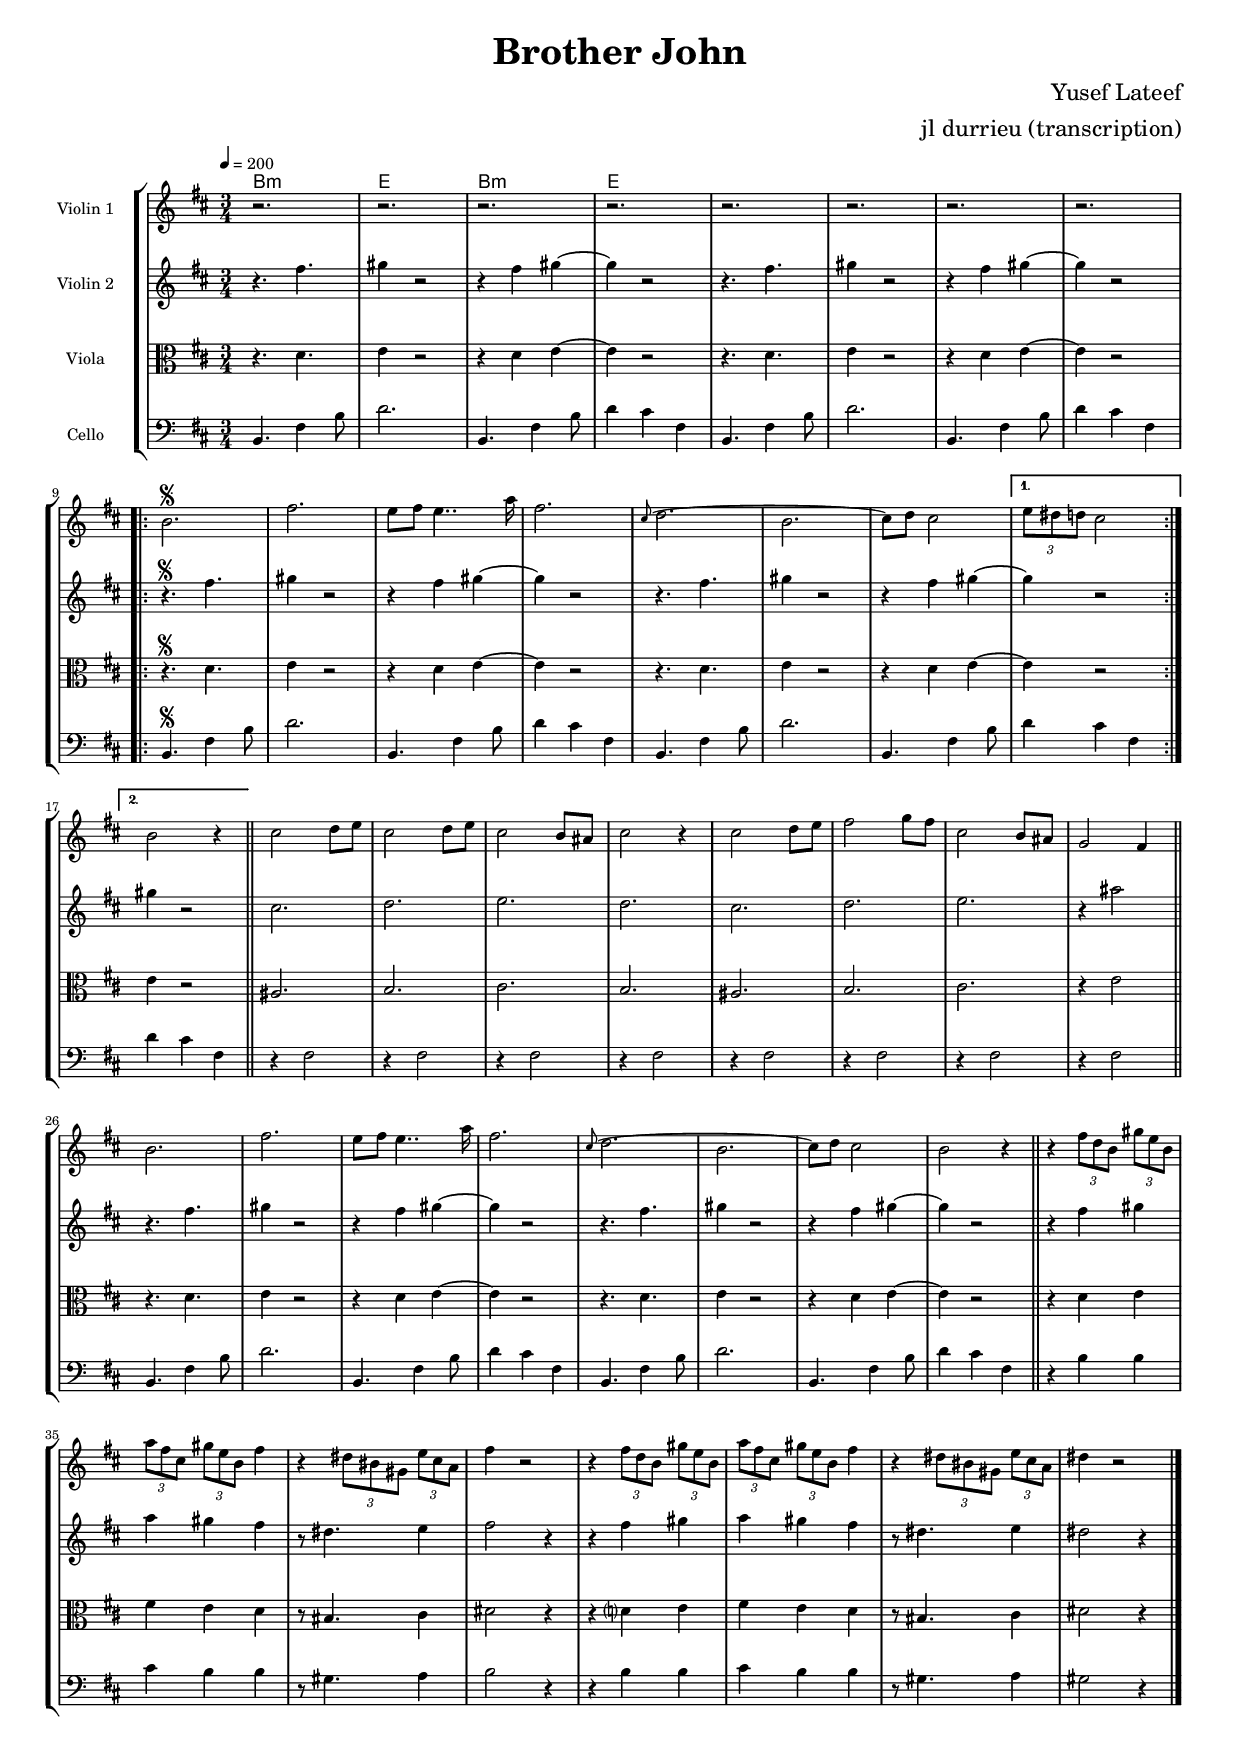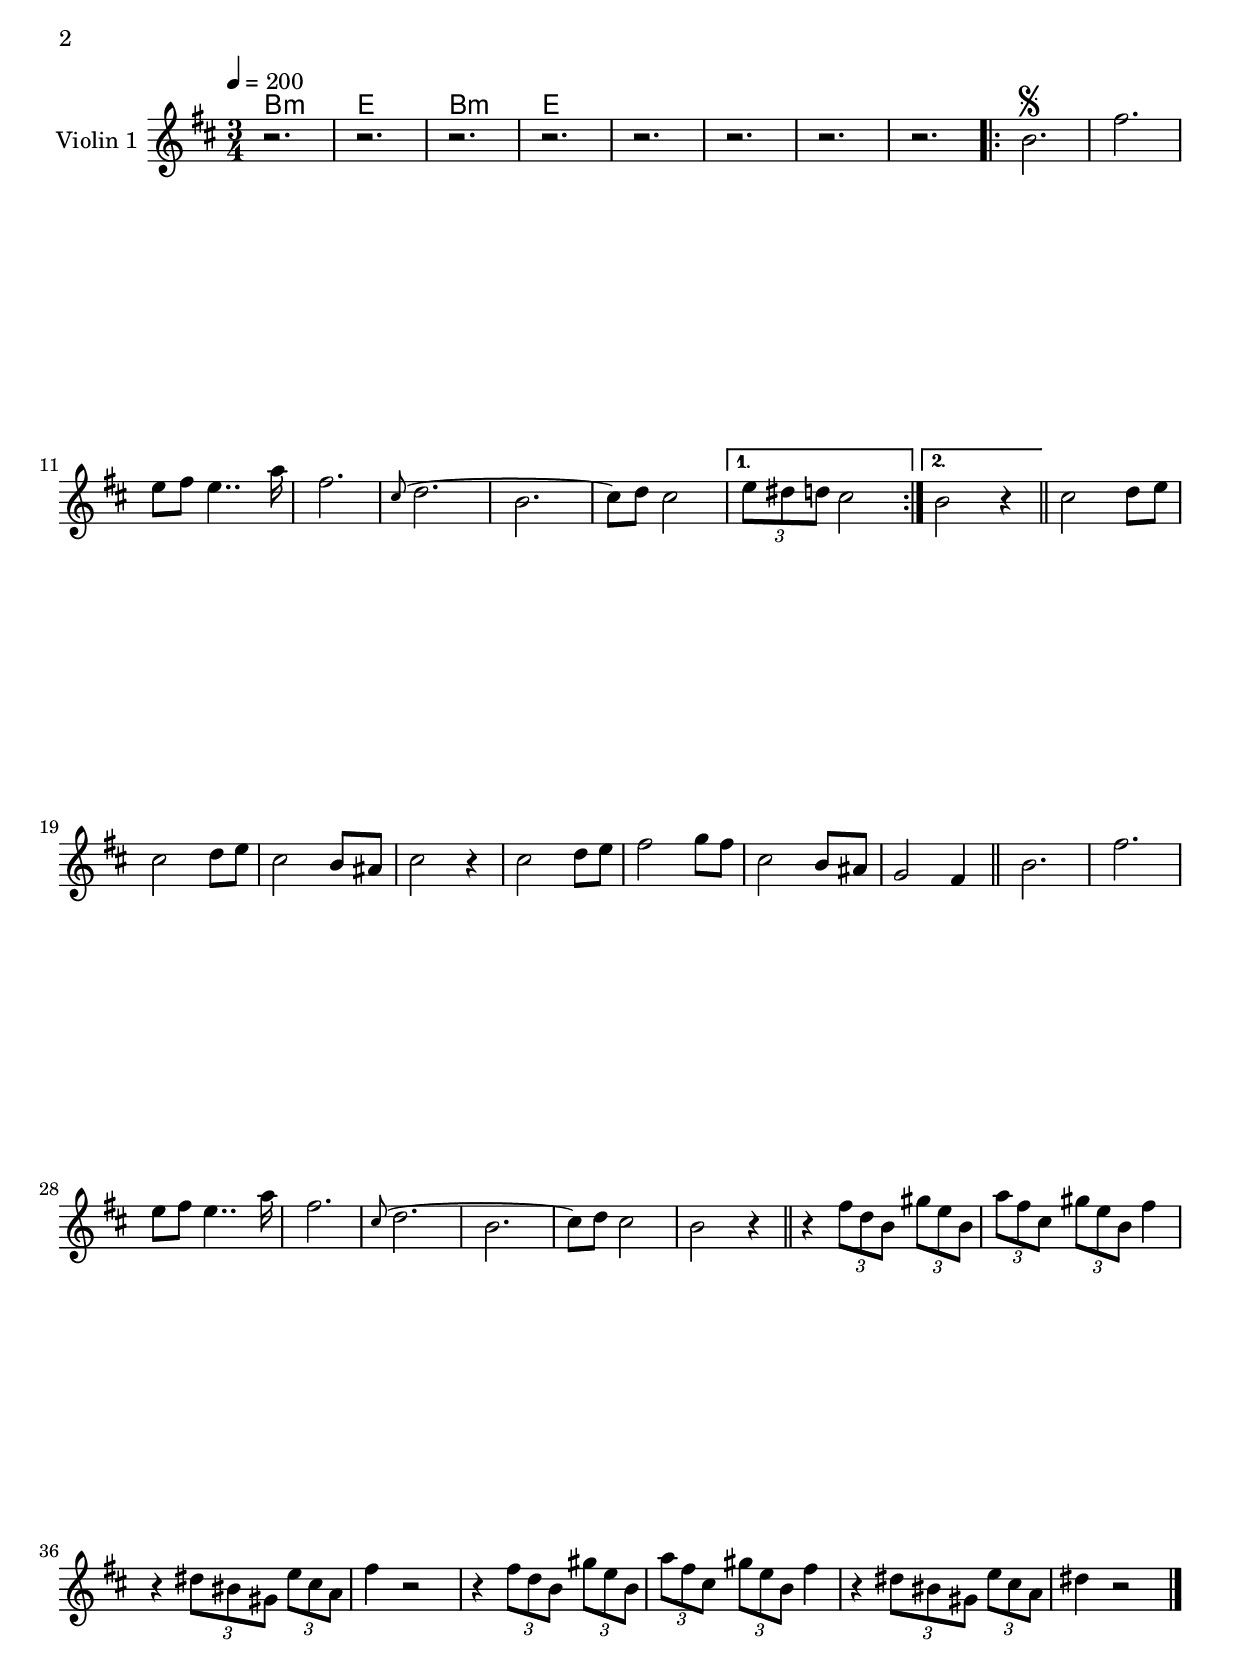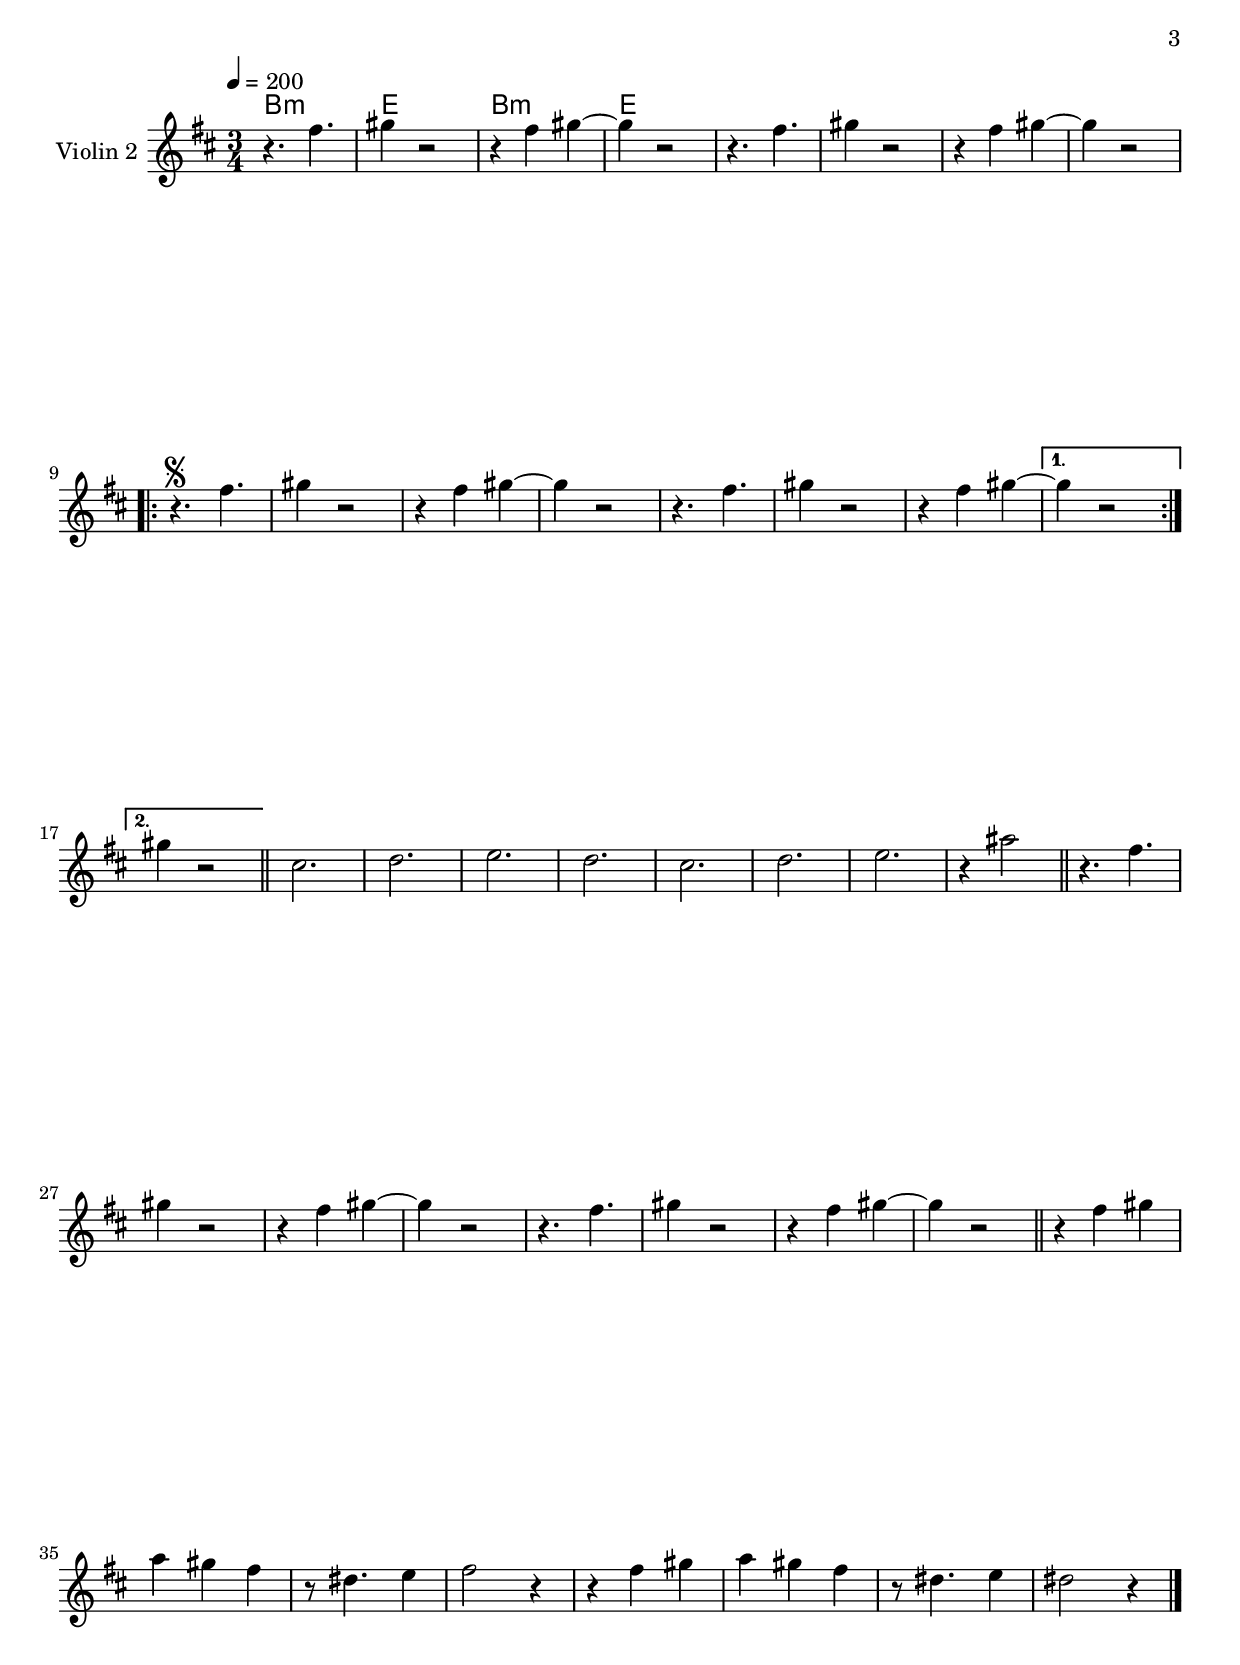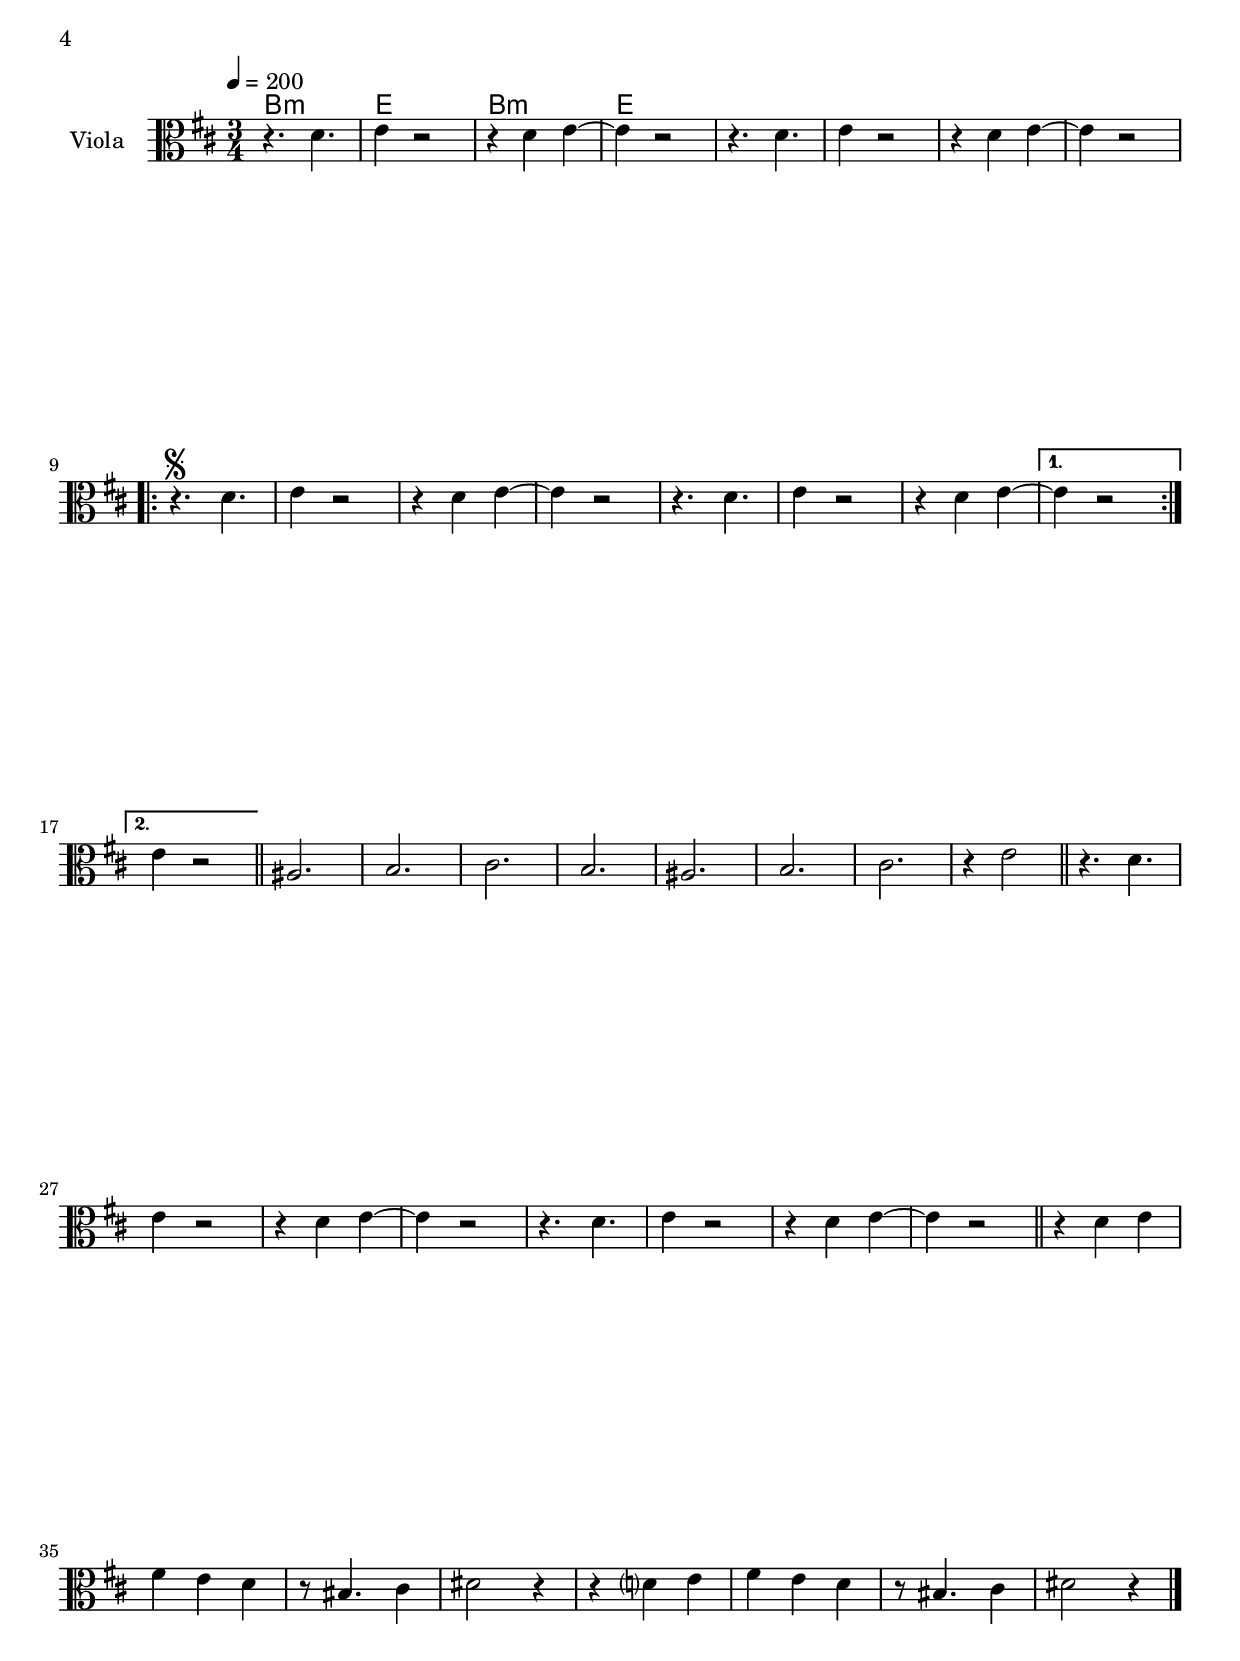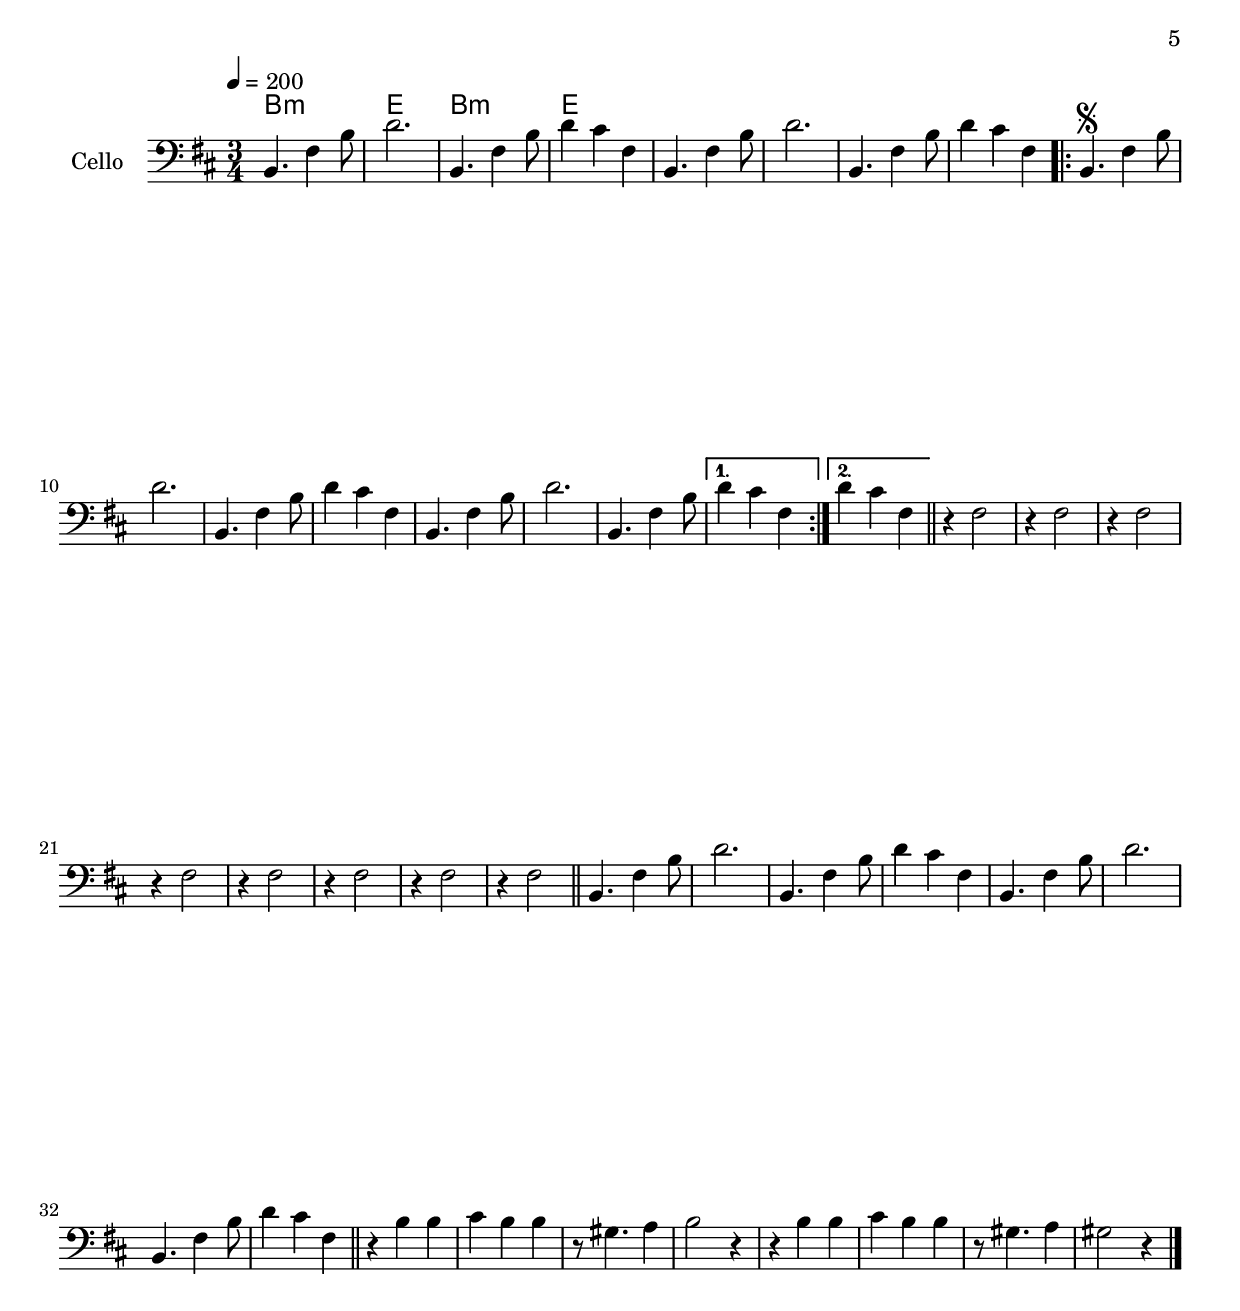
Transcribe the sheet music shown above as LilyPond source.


%%%%% piece.ly
%%%%% (This is the global definitions file)

\version "2.15.0"

\header{title = "Brother John"
	composer = "Yusef Lateef"
  arranger = "jl durrieu (transcription)"
}

global= {
  \time 3/4
  \key b \minor
  \tempo 4 = 200
  \accidentalStyle "modern-cautionary"
}

chordSequence = {
  \chordmode {
    b2.:m | e: | b2.:m | e: | 
  }
}

Violinone = \new Voice { \relative c''{
  \set Staff.instrumentName = #"Violin 1 "
  \set Staff.midiInstrument = #"oboe"
  \set tieWaitForNote = ##t

  r2. | r2. | r2. | r2. | 
  r2. | r2. | r2. | r2. |

\repeat volta 2 {b2.\segno | fis'2. | e8 fis e4.. a16 | fis2. | 
  \grace { cis8 ~ } d2. | b2. | cis8 d cis2 | } 
\alternative { 
{ \times 2/3 { e8 dis d } cis2 | }
{ b2 r4 \bar "||"  }
}

cis2 d8 e | cis2 d8 e | cis2 b8 ais | cis2 r4 |
cis2 d8 e | fis2 g8 fis | cis2 b8 ais | g2 fis4 \bar "||"

b2. | fis'2. | e8 fis e4.. a16 | fis2. | 
\grace { cis8 ~ } d2. | b2. | cis8 d cis2 | b2 r4 \bar "||"

  r4 \times 2/3 {fis'8 d b} \times 2/3 {gis' e b} | \times 2/3 {a' fis cis}\times 2/3 {gis' e b} fis'4 | 
  r4 \times 2/3 {dis8 bis gis} \times 2/3 {e' cis a} | fis'4 r2 |
  r4 \times 2/3 {fis8 d b} \times 2/3 {gis' e b} | \times 2/3 {a' fis cis}\times 2/3 {gis' e b} fis'4 | 
  r4 \times 2/3 {dis8 bis gis} \times 2/3 {e' cis a} | dis4 r2 |

\bar "|." }}   %*********************************
Violintwo = \new Voice { \relative c''{
  \set Staff.instrumentName = #"Violin 2 "
  \set Staff.midiInstrument = #"violin"

  r4. fis4. | gis4 r2 | r4 fis4 gis~ | gis r2 |
  r4. fis4. | gis4 r2 | r4 fis4 gis~ | gis r2 |

\repeat volta 2
{
  r4.\segno fis4. | gis4 r2 | r4 fis4 gis~ | gis r2 |
  r4. fis4. | gis4 r2 | r4 fis4 gis~ | 
}
  \alternative{{gis4 r2 |}{gis4 r2 \bar "||" }}	

cis,2. | d | e | d |
cis    | d | e | r4 ais2 \bar "||"

  r4. fis4. | gis4 r2 | r4 fis4 gis~ | gis r2 |
  r4. fis4. | gis4 r2 | r4 fis4 gis~ | gis4 r2  \bar "||"

  r4 fis gis | a gis fis | r8 dis4. e4 | fis2 r4 |
  r4 fis gis | a gis fis | r8 dis4. e4 | dis2 r4 |

\bar "|." }}   %*********************************
Viola = \new Voice { \relative c' {
  \set Staff.instrumentName = #"Viola "
  \set Staff.midiInstrument = #"viola"
  \clef alto

  r4. d4. | e4 r2 | r4 d4 e~ | e r2 |
  r4. d4. | e4 r2 | r4 d4 e~ | e r2 |

\repeat volta 2
{
  r4.\segno d4. | e4 r2 | r4 d4 e~ | e r2 |
  r4. d4. | e4 r2 | r4 d4 e~ | 
}
\alternative{{e4 r2 |}{e4 r2 \bar "||" }}

ais,2. | b | cis | b |
ais   | b | cis | r4 e2 \bar "||"

  r4. d4. | e4 r2 | r4 d4 e~ | e r2 |
  r4. d4. | e4 r2 | r4 d4 e~ | e4 r2 \bar "||"

  r4 d e | fis e d | r8 bis4. cis4 | dis2 r4 |
  r4 d e | fis e d | r8 bis4. cis4 | dis2 r4 |

\bar "|." }}   %*********************************
Cello = \new Voice { \relative c' {
  \set Staff.instrumentName = #"Cello "
  \set Staff.midiInstrument = #"cello"
  \clef bass

  b,4. fis'4 b8 | d2. | b,4. fis'4 b8 | d4 cis fis, | 
  b,4. fis'4 b8 | d2. | b,4. fis'4 b8 | d4 cis fis, |

\repeat volta 2 
{
  b,4.\segno fis'4 b8 | d2. | b,4. fis'4 b8 | d4 cis fis, | 
  b,4. fis'4 b8 | d2. | b,4. fis'4 b8 | 
}
\alternative{{d4 cis fis, | } {d'4 cis fis, \bar "||"  }}

r4 fis2 | r4 fis2 | r4 fis2 | r4 fis2 | 
r4 fis2 | r4 fis2 | r4 fis2 | r4 fis2 | \bar "||"

  b,4. fis'4 b8 | d2. | b,4. fis'4 b8 | d4 cis fis, | 
  b,4. fis'4 b8 | d2. | b,4. fis'4 b8 | d4 cis fis, \bar "||"

  r4 b b | cis b b | r8 gis4. a4 | b2 r4 |
  r4 b b | cis b b | r8 gis4. a4 | gis2 r4 |
  

\bar "|."}}   %**********************************

music = {
  <<
    \context ChordNames { \chordSequence }
    \tag #'score \tag #'vn1 \new Staff { << \global \Violinone >> }
    \tag #'score \tag #'vn2 \new Staff { << \global \Violintwo>> }
    \tag #'score \tag #'vla \new Staff { << \global \Viola>> }
    \tag #'score \tag #'vlc \new Staff { << \global \Cello>> }
  >>
}


\paper{
  print-all-headers = "true"
}

#(set-global-staff-size 20)

\score {
  \new StaffGroup \keepWithTag #'score \music
  \layout { 
    #(layout-set-staff-size 14)}
  \midi { }
  \header{instrumentName ="Brother John, Quartet"}
}

\pageBreak

% #(set-global-staff-size 20) %14 
\score {
  \keepWithTag #'vn1 \music
  \layout { }
  \header{instrumentName="Brother John, Oboe/Violin"}
}

\pageBreak

% #(set-global-staff-size 20) %14 
\score {
  \keepWithTag #'vn2 \music
  \layout { }
  \header{instrumentName="Brother John, Violin II"}
}

\pageBreak

% #(set-global-staff-size 20) %14 
\score {
  \keepWithTag #'vla \music
  \layout { }
  \header{instrumentName="Brother John, Viola"}
}


\pageBreak

% #(set-global-staff-size 20) %14 
\score {
  \keepWithTag #'vlc \music
  \layout { }
  \header{instrumentName="Brother John, Cello"}
}






%{ Uncomment this block when using separate files

%%%%% vn1.ly
%%%%% (This is the Violin 1 part file)

\include "piece.ly"
\score {
  \keepWithTag #'vn1 \music
  \layout { }
}


%%%%% vn2.ly
%%%%% (This is the Violin 2 part file)

\include "piece.ly"
\score {
  \keepWithTag #'vn2 \music
  \layout { }
}


%%%%% vla.ly
%%%%% (This is the Viola part file)

\include "piece.ly"
\score {
  \keepWithTag #'vla \music
  \layout { }
}


%%%%% vlc.ly
%%%%% (This is the Cello part file)

\include "piece.ly"
\score {
  \keepWithTag #'vlc \music
  \layout { }
}

%}

